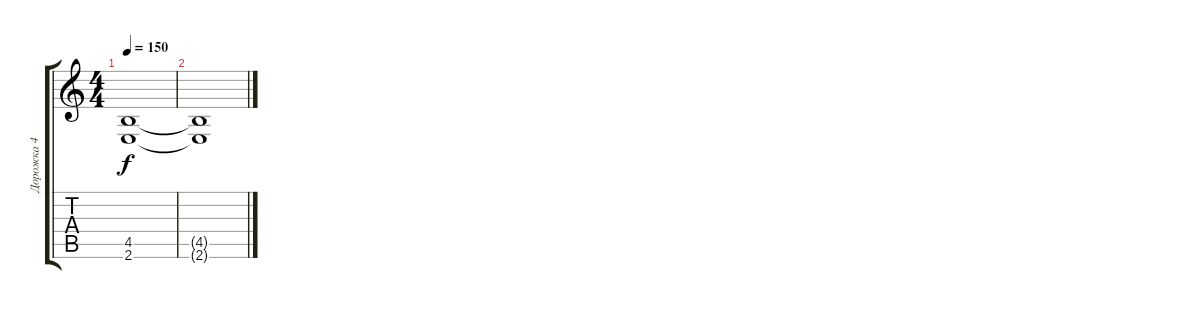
\track ("Дорожка 4" "Дорожка 4") {instrument distortionguitar}
\staff {score tabs}
\tuning (D4 A3 F3 C3 G2 D2) {hide}
\ts (4 4)
\tempo 150
\clef g2
\ks c
(4.5 2.6).1{dy f} |
(4.5{t} 2.6{t}).1
